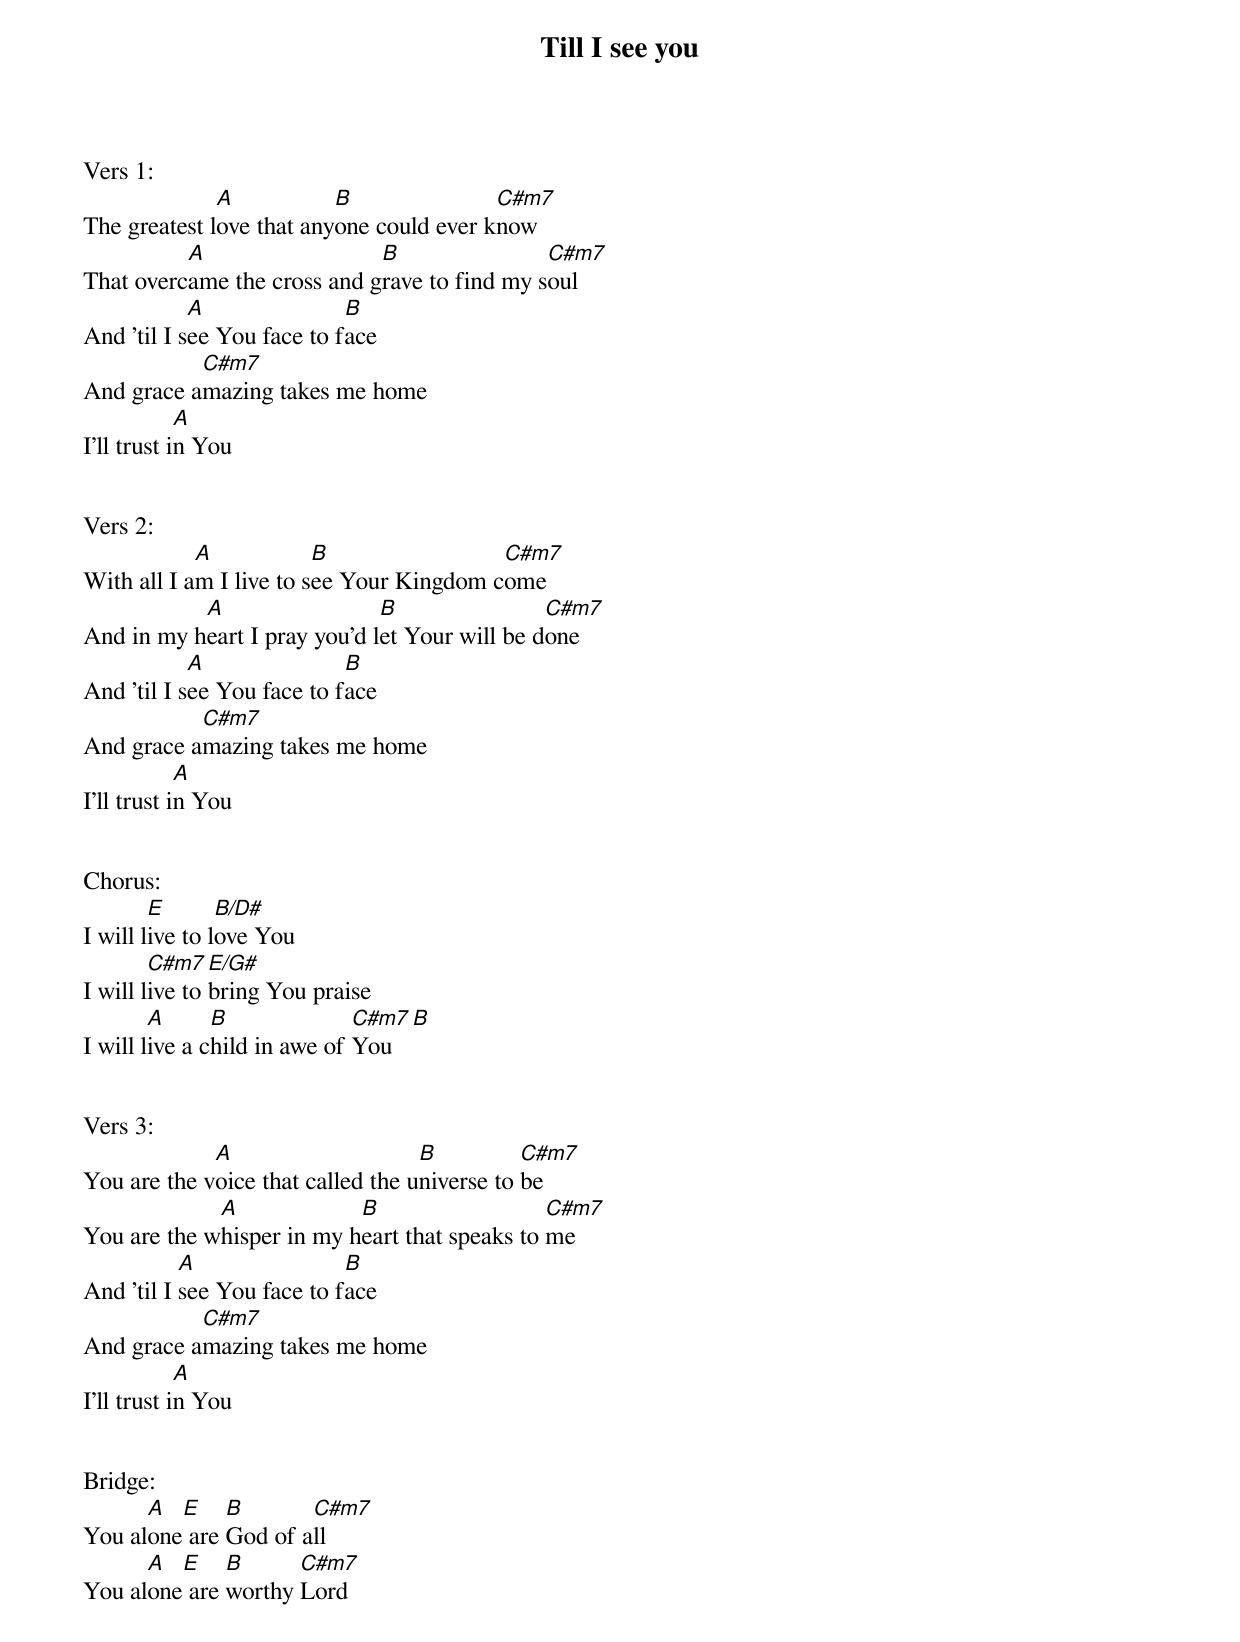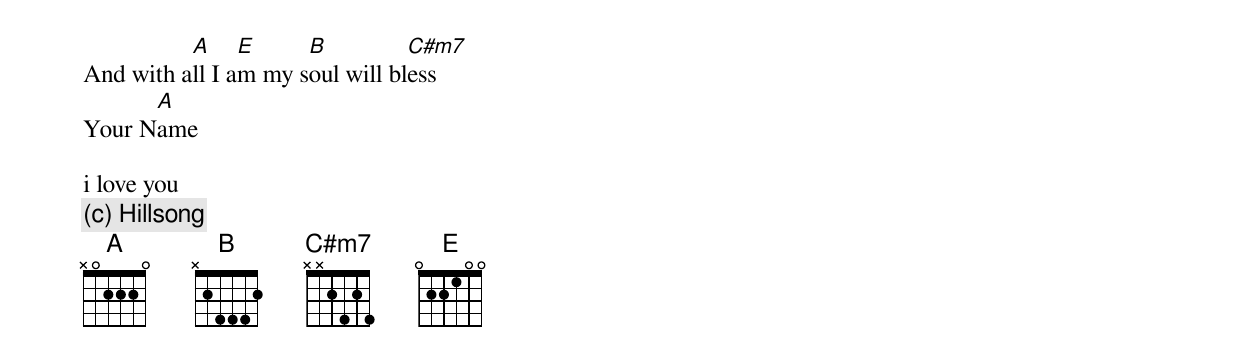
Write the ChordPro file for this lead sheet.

{title:Till I see you}
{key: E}

Vers 1:
The greatest l[A]ove that any[B]one could ever k[C#m7]now
That overc[A]ame the cross and g[B]rave to find my s[C#m7]oul
And 'til I s[A]ee You face to f[B]ace
And grace a[C#m7]mazing takes me home
I'll trust i[A]n You


Vers 2:
With all I a[A]m I live to s[B]ee Your Kingdom c[C#m7]ome
And in my h[A]eart I pray you'd l[B]et Your will be d[C#m7]one
And 'til I s[A]ee You face to f[B]ace
And grace a[C#m7]mazing takes me home
I'll trust i[A]n You


Chorus:
I will l[E]ive to l[B/D#]ove You
I will l[C#m7]ive to [E/G#]bring You praise
I will l[A]ive a c[B]hild in awe of [C#m7]You[B]


Vers 3:
You are the v[A]oice that called the u[B]niverse to [C#m7]be
You are the w[A]hisper in my h[B]eart that speaks to [C#m7]me
And 'til I [A]see You face to f[B]ace
And grace a[C#m7]mazing takes me home
I'll trust i[A]n You


Bridge:
You al[A]one[E] are [B]God of a[C#m7]ll
You al[A]one[E] are [B]worthy [C#m7]Lord
And with a[A]ll I a[E]m my s[B]oul will bl[C#m7]ess
Your N[A]ame

i love you
{comment: (c) Hillsong}
